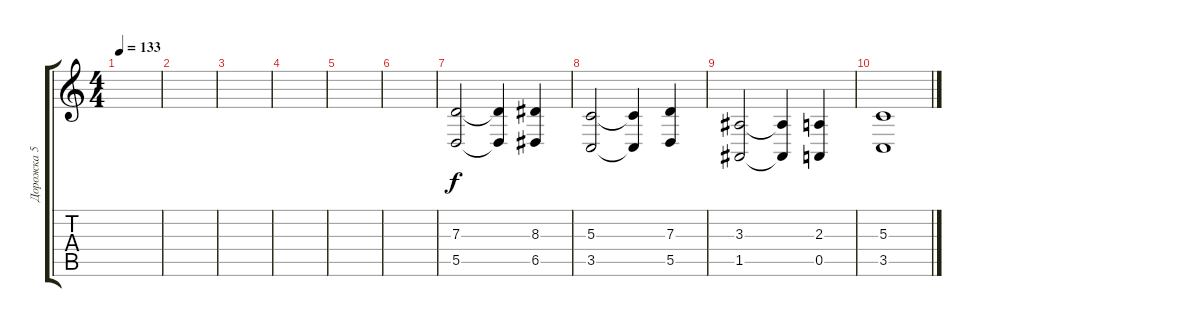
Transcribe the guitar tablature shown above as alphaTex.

\track ("Дорожка 5" "Дорожка 5") {instrument glockenspiel}
\staff {score tabs}
\tuning (E4 B3 G3 D3 A2 E2) {hide}
\ts (4 4)
\tempo 133
\clef g2
\ks c
|
|
|
|
|
|
(7.3 5.5).2 (7.3{t} 5.5{t}).4 (8.3 6.5).4 |
(5.3 3.5).2 (5.3{t} 3.5{t}).4 (7.3 5.5).4 |
(3.3 1.5).2 (3.3{t} 1.5{t}).4 (2.3 0.5).4 |
(5.3 3.5).1
